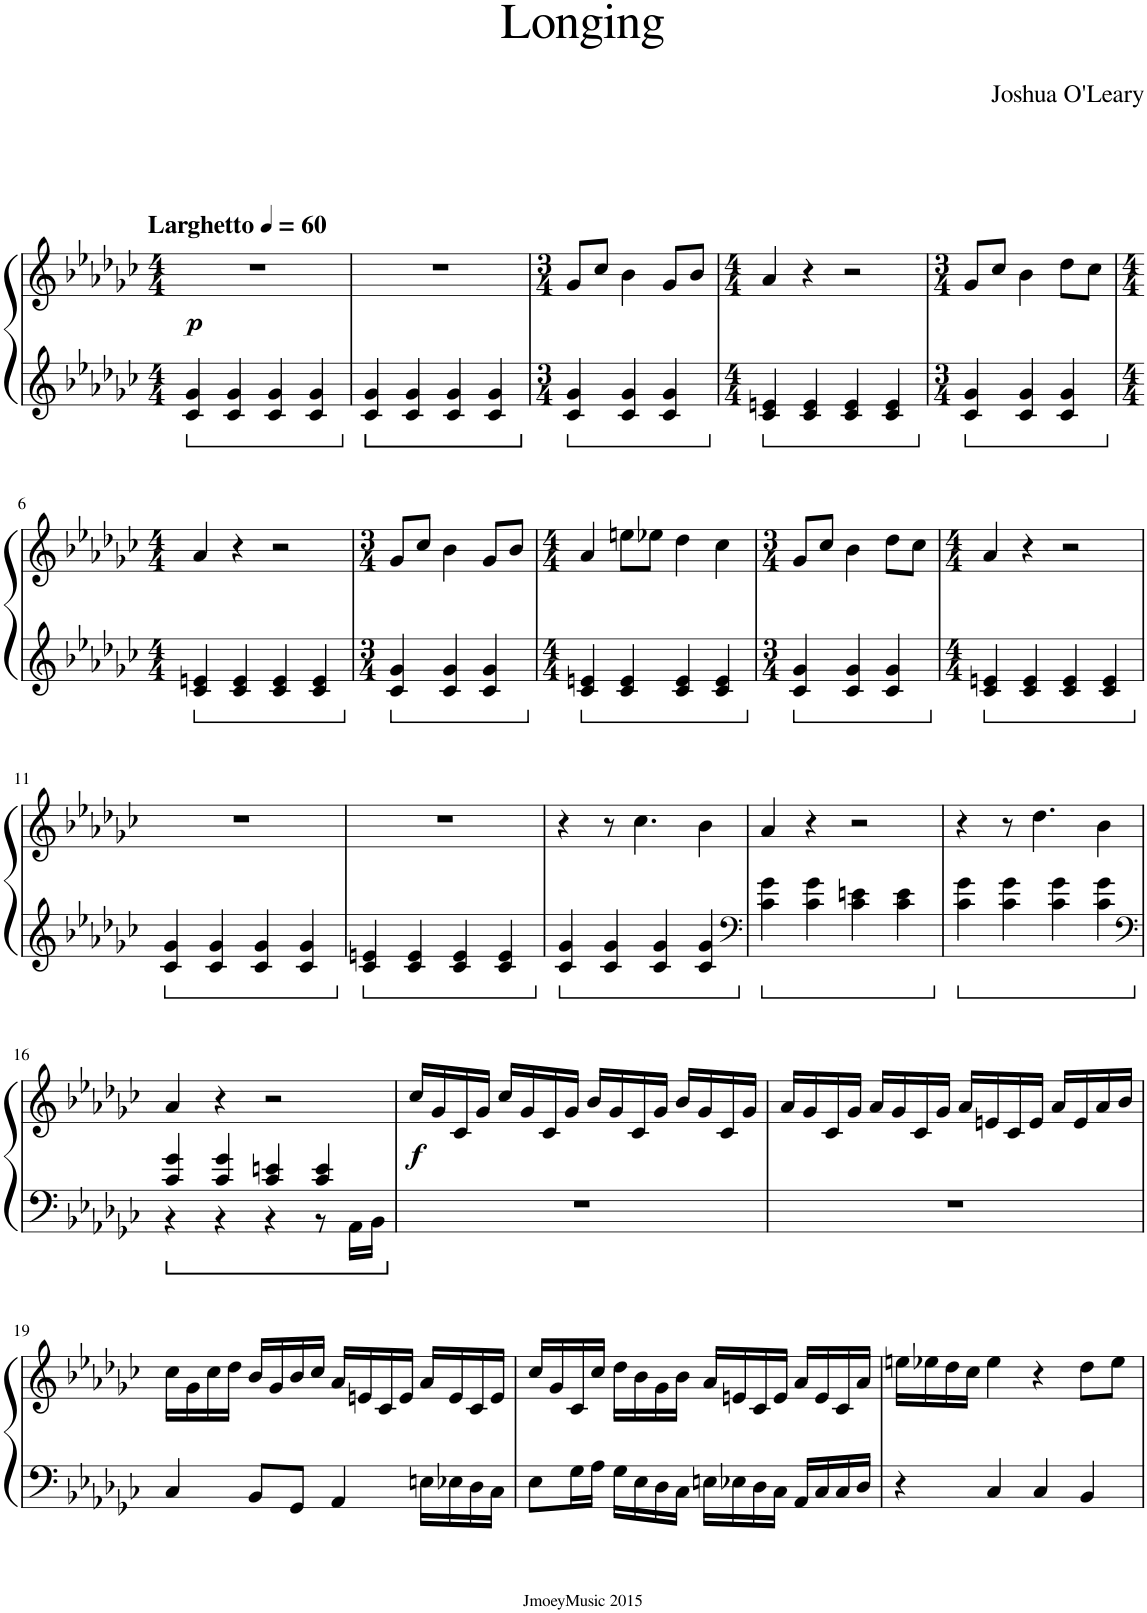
**kern	**kern	**dynam
*part1	*part1	*part1
*staff2	*staff1	*staff1/2
*I"Piano	*	*
*I'Pno.	*	*
*clefG2	*clefG2	*
*k[b-e-a-d-g-c-]	*k[b-e-a-d-g-c-]	*
*M4/4	*M4/4	*
*MM60	*MM60	*
=1	=1	=1
!	!LO:TX:a:B:t=Larghetto	!
!	!	!LO:DY:b
4c-/ 4g-/	1r	p
4c-/ 4g-/	.	.
4c-/ 4g-/	.	.
4c-/ 4g-/	.	.
=2	=2	=2
4c-/ 4g-/	1r	.
4c-/ 4g-/	.	.
4c-/ 4g-/	.	.
4c-/ 4g-/	.	.
=3	=3	=3
*M3/4	*M3/4	*
4c-/ 4g-/	8g-/L	.
.	8cc-/J	.
4c-/ 4g-/	4b-\	.
4c-/ 4g-/	8g-/L	.
.	8b-/J	.
=4	=4	=4
*M4/4	*M4/4	*
4c-/ 4en/	4a-/	.
4c-/ 4e/	4r	.
4c-/ 4e/	2r	.
4c-/ 4e/	.	.
=5	=5	=5
*M3/4	*M3/4	*
4c-/ 4g-/	8g-/L	.
.	8cc-/J	.
4c-/ 4g-/	4b-\	.
4c-/ 4g-/	8dd-\L	.
.	8cc-\J	.
!!LO:LB:g=z
=6	=6	=6
*M4/4	*M4/4	*
4c-/ 4en/	4a-/	.
4c-/ 4e/	4r	.
4c-/ 4e/	2r	.
4c-/ 4e/	.	.
=7	=7	=7
*M3/4	*M3/4	*
4c-/ 4g-/	8g-/L	.
.	8cc-/J	.
4c-/ 4g-/	4b-\	.
4c-/ 4g-/	8g-/L	.
.	8b-/J	.
=8	=8	=8
*M4/4	*M4/4	*
4c-/ 4en/	4a-/	.
4c-/ 4e/	8een\L	.
.	8ee-X\J	.
4c-/ 4e/	4dd-\	.
4c-/ 4e/	4cc-\	.
=9	=9	=9
*M3/4	*M3/4	*
4c-/ 4g-/	8g-/L	.
.	8cc-/J	.
4c-/ 4g-/	4b-\	.
4c-/ 4g-/	8dd-\L	.
.	8cc-\J	.
=10	=10	=10
*M4/4	*M4/4	*
4c-/ 4en/	4a-/	.
4c-/ 4e/	4r	.
4c-/ 4e/	2r	.
4c-/ 4e/	.	.
!!LO:LB:g=z
=11	=11	=11
4c-/ 4g-/	1r	.
4c-/ 4g-/	.	.
4c-/ 4g-/	.	.
4c-/ 4g-/	.	.
=12	=12	=12
4c-/ 4en/	1r	.
4c-/ 4e/	.	.
4c-/ 4e/	.	.
4c-/ 4e/	.	.
=13	=13	=13
4c-/ 4g-/	4r	.
4c-/ 4g-/	8r	.
.	4.cc-\	.
4c-/ 4g-/	.	.
4c-/ 4g-/	4b-\	.
=14	=14	=14
*clefF4	*	*
4c-\ 4g-\	4a-/	.
4c-\ 4g-\	4r	.
4c-\ 4en\	2r	.
4c-\ 4e\	.	.
=15	=15	=15
4c-\ 4g-\	4r	.
4c-\ 4g-\	8r	.
.	4.dd-\	.
4c-\ 4g-\	.	.
4c-\ 4g-\	4b-\	.
!!LO:LB:g=z
=16	=16	=16
*clefF4	*	*
*^	*	*
4c-/ 4g-/	4r	4a-/	.
4c-/ 4g-/	4r	4r	.
4c-/ 4en/	4r	2r	.
4c-/ 4e/	8r	.	.
.	16AA-\LL	.	.
.	16BB-\JJ	.	.
=17	=17	=17	=17
!	!	!	!LO:DY:b
*v	*v	*	*
1r	16cc-/LL	f
.	16g-/	.
.	16c-/	.
.	16g-/JJ	.
.	16cc-/LL	.
.	16g-/	.
.	16c-/	.
.	16g-/JJ	.
.	16b-/LL	.
.	16g-/	.
.	16c-/	.
.	16g-/JJ	.
.	16b-/LL	.
.	16g-/	.
.	16c-/	.
.	16g-/JJ	.
=18	=18	=18
1r	16a-/LL	.
.	16g-/	.
.	16c-/	.
.	16g-/JJ	.
.	16a-/LL	.
.	16g-/	.
.	16c-/	.
.	16g-/JJ	.
.	16a-/LL	.
.	16en/	.
.	16c-/	.
.	16e/JJ	.
.	16a-/LL	.
.	16e/	.
.	16a-/	.
.	16b-/JJ	.
!!LO:LB:g=z
=19	=19	=19
4C-/	16cc-\LL	.
.	16g-\	.
.	16cc-\	.
.	16dd-\JJ	.
8BB-/L	16b-/LL	.
.	16g-/	.
8GG-/J	16b-/	.
.	16cc-/JJ	.
4AA-/	16a-/LL	.
.	16en/	.
.	16c-/	.
.	16e/JJ	.
16En\LL	16a-/LL	.
16E-X\	16e/	.
16D-\	16c-/	.
16C-\JJ	16e/JJ	.
=20	=20	=20
8E-\L	16cc-/LL	.
.	16g-/	.
16G-\L	16c-/	.
16A-\JJ	16cc-/JJ	.
16G-\LL	16dd-\LL	.
16E-\	16b-\	.
16D-\	16g-\	.
16C-\JJ	16b-\JJ	.
16En\LL	16a-/LL	.
16E-X\	16en/	.
16D-\	16c-/	.
16C-\JJ	16e/JJ	.
16AA-/LL	16a-/LL	.
16C-/	16e/	.
16C-/	16c-/	.
16D-/JJ	16a-/JJ	.
=21	=21	=21
4r	16een\LL	.
.	16ee-X\	.
.	16dd-\	.
.	16cc-\JJ	.
4C-/	4ee-\	.
4C-/	4r	.
4BB-/	8dd-\L	.
.	8ee-\J	.
=	=	=
*-	*-	*-
